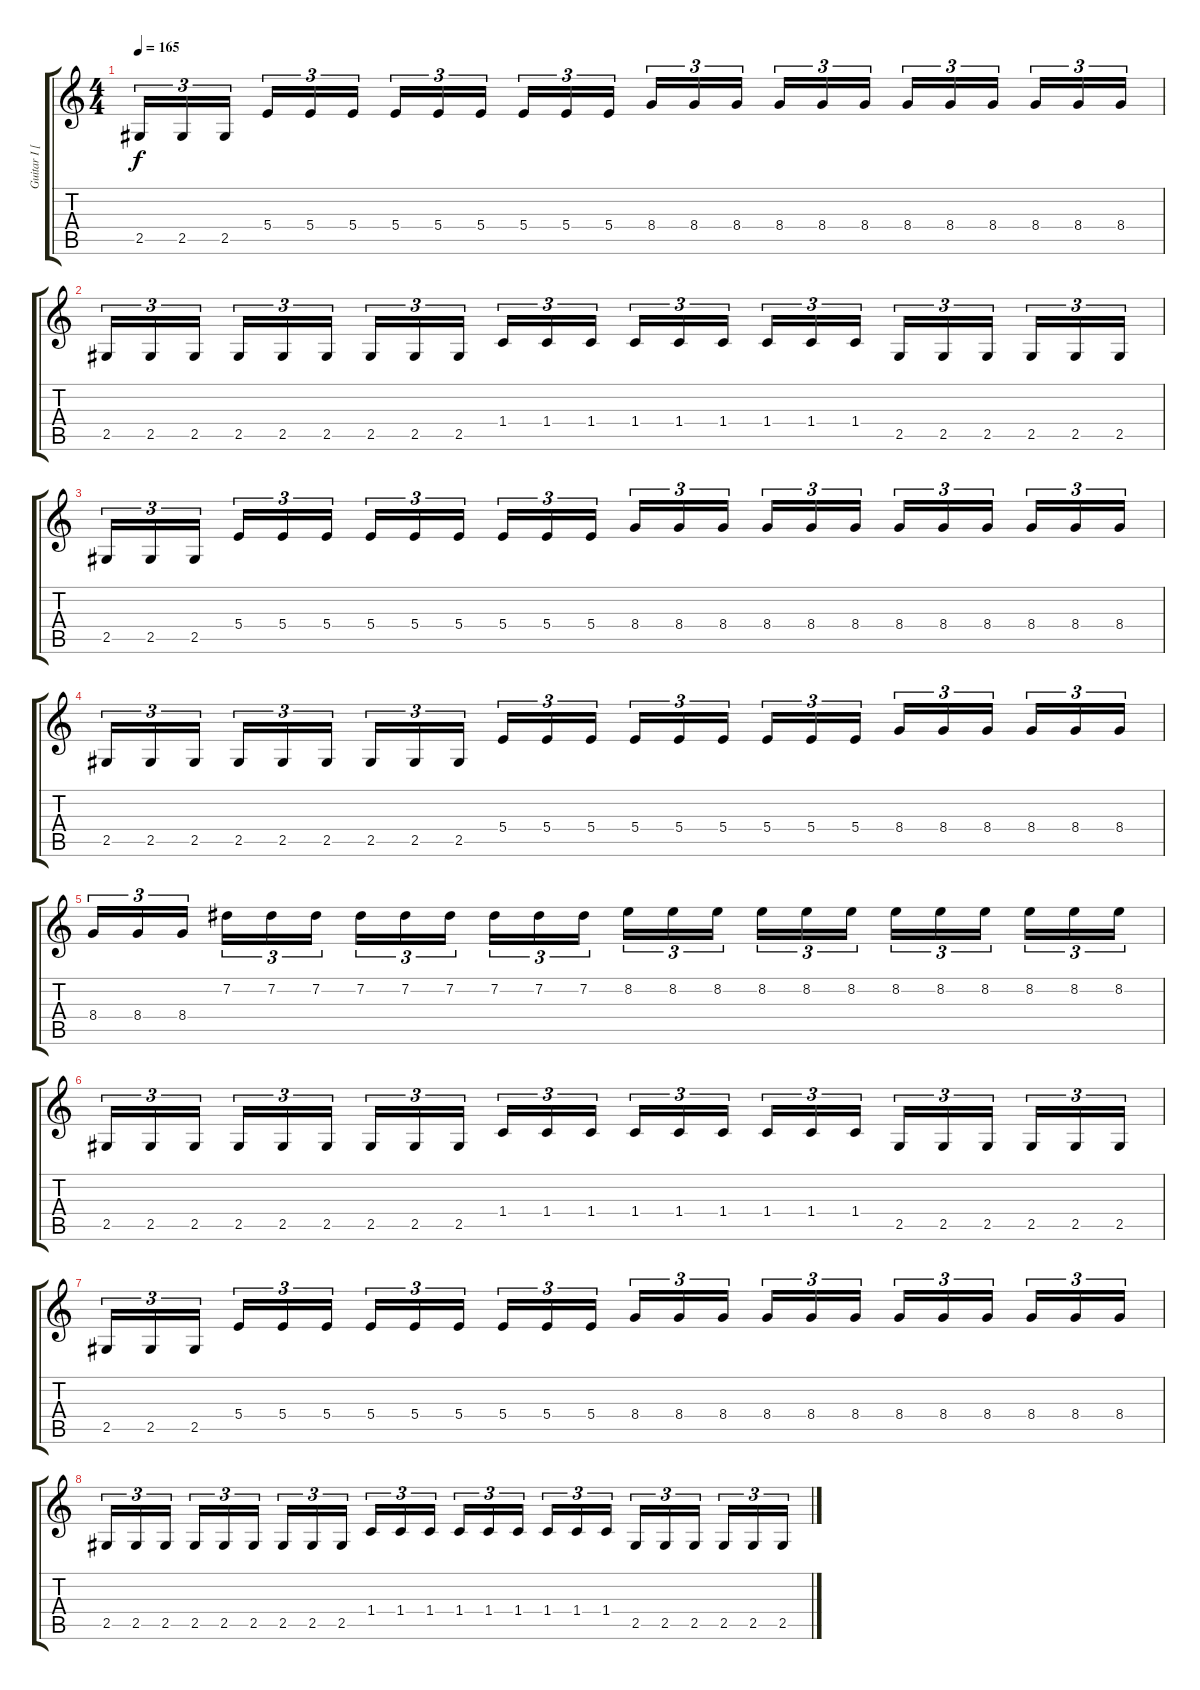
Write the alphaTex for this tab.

\track ("Guitar I [Ivar Peerson]" "Guitar I [") {instrument distortionguitar}
\staff {score tabs}
\tuning (Db4 Ab3 E3 B2 Gb2 Db2) {hide}
\ts (4 4)
\tempo 165
\clef g2
\ks c
2.5.16{tu (3 2) dy f} 2.5.16{tu (3 2)} 2.5.16{tu (3 2)} 5.4.16{tu (3 2)} 5.4.16{tu (3 2)} 5.4.16{tu (3 2)} 5.4.16{tu (3 2)} 5.4.16{tu (3 2)} 5.4.16{tu (3 2)} 5.4.16{tu (3 2)} 5.4.16{tu (3 2)} 5.4.16{tu (3 2)} 8.4.16{tu (3 2)} 8.4.16{tu (3 2)} 8.4.16{tu (3 2)} 8.4.16{tu (3 2)} 8.4.16{tu (3 2)} 8.4.16{tu (3 2)} 8.4.16{tu (3 2)} 8.4.16{tu (3 2)} 8.4.16{tu (3 2)} 8.4.16{tu (3 2)} 8.4.16{tu (3 2)} 8.4.16{tu (3 2)} |
2.5.16{tu (3 2)} 2.5.16{tu (3 2)} 2.5.16{tu (3 2)} 2.5.16{tu (3 2)} 2.5.16{tu (3 2)} 2.5.16{tu (3 2)} 2.5.16{tu (3 2)} 2.5.16{tu (3 2)} 2.5.16{tu (3 2)} 1.4.16{tu (3 2)} 1.4.16{tu (3 2)} 1.4.16{tu (3 2)} 1.4.16{tu (3 2)} 1.4.16{tu (3 2)} 1.4.16{tu (3 2)} 1.4.16{tu (3 2)} 1.4.16{tu (3 2)} 1.4.16{tu (3 2)} 2.5.16{tu (3 2)} 2.5.16{tu (3 2)} 2.5.16{tu (3 2)} 2.5.16{tu (3 2)} 2.5.16{tu (3 2)} 2.5.16{tu (3 2)} |
2.5.16{tu (3 2)} 2.5.16{tu (3 2)} 2.5.16{tu (3 2)} 5.4.16{tu (3 2)} 5.4.16{tu (3 2)} 5.4.16{tu (3 2)} 5.4.16{tu (3 2)} 5.4.16{tu (3 2)} 5.4.16{tu (3 2)} 5.4.16{tu (3 2)} 5.4.16{tu (3 2)} 5.4.16{tu (3 2)} 8.4.16{tu (3 2)} 8.4.16{tu (3 2)} 8.4.16{tu (3 2)} 8.4.16{tu (3 2)} 8.4.16{tu (3 2)} 8.4.16{tu (3 2)} 8.4.16{tu (3 2)} 8.4.16{tu (3 2)} 8.4.16{tu (3 2)} 8.4.16{tu (3 2)} 8.4.16{tu (3 2)} 8.4.16{tu (3 2)} |
2.5.16{tu (3 2)} 2.5.16{tu (3 2)} 2.5.16{tu (3 2)} 2.5.16{tu (3 2)} 2.5.16{tu (3 2)} 2.5.16{tu (3 2)} 2.5.16{tu (3 2)} 2.5.16{tu (3 2)} 2.5.16{tu (3 2)} 5.4.16{tu (3 2)} 5.4.16{tu (3 2)} 5.4.16{tu (3 2)} 5.4.16{tu (3 2)} 5.4.16{tu (3 2)} 5.4.16{tu (3 2)} 5.4.16{tu (3 2)} 5.4.16{tu (3 2)} 5.4.16{tu (3 2)} 8.4.16{tu (3 2)} 8.4.16{tu (3 2)} 8.4.16{tu (3 2)} 8.4.16{tu (3 2)} 8.4.16{tu (3 2)} 8.4.16{tu (3 2)} |
8.4.16{tu (3 2)} 8.4.16{tu (3 2)} 8.4.16{tu (3 2)} 7.2.16{tu (3 2)} 7.2.16{tu (3 2)} 7.2.16{tu (3 2)} 7.2.16{tu (3 2)} 7.2.16{tu (3 2)} 7.2.16{tu (3 2)} 7.2.16{tu (3 2)} 7.2.16{tu (3 2)} 7.2.16{tu (3 2)} 8.2.16{tu (3 2)} 8.2.16{tu (3 2)} 8.2.16{tu (3 2)} 8.2.16{tu (3 2)} 8.2.16{tu (3 2)} 8.2.16{tu (3 2)} 8.2.16{tu (3 2)} 8.2.16{tu (3 2)} 8.2.16{tu (3 2)} 8.2.16{tu (3 2)} 8.2.16{tu (3 2)} 8.2.16{tu (3 2)} |
2.5.16{tu (3 2)} 2.5.16{tu (3 2)} 2.5.16{tu (3 2)} 2.5.16{tu (3 2)} 2.5.16{tu (3 2)} 2.5.16{tu (3 2)} 2.5.16{tu (3 2)} 2.5.16{tu (3 2)} 2.5.16{tu (3 2)} 1.4.16{tu (3 2)} 1.4.16{tu (3 2)} 1.4.16{tu (3 2)} 1.4.16{tu (3 2)} 1.4.16{tu (3 2)} 1.4.16{tu (3 2)} 1.4.16{tu (3 2)} 1.4.16{tu (3 2)} 1.4.16{tu (3 2)} 2.5.16{tu (3 2)} 2.5.16{tu (3 2)} 2.5.16{tu (3 2)} 2.5.16{tu (3 2)} 2.5.16{tu (3 2)} 2.5.16{tu (3 2)} |
2.5.16{tu (3 2)} 2.5.16{tu (3 2)} 2.5.16{tu (3 2)} 5.4.16{tu (3 2)} 5.4.16{tu (3 2)} 5.4.16{tu (3 2)} 5.4.16{tu (3 2)} 5.4.16{tu (3 2)} 5.4.16{tu (3 2)} 5.4.16{tu (3 2)} 5.4.16{tu (3 2)} 5.4.16{tu (3 2)} 8.4.16{tu (3 2)} 8.4.16{tu (3 2)} 8.4.16{tu (3 2)} 8.4.16{tu (3 2)} 8.4.16{tu (3 2)} 8.4.16{tu (3 2)} 8.4.16{tu (3 2)} 8.4.16{tu (3 2)} 8.4.16{tu (3 2)} 8.4.16{tu (3 2)} 8.4.16{tu (3 2)} 8.4.16{tu (3 2)} |
2.5.16{tu (3 2)} 2.5.16{tu (3 2)} 2.5.16{tu (3 2)} 2.5.16{tu (3 2)} 2.5.16{tu (3 2)} 2.5.16{tu (3 2)} 2.5.16{tu (3 2)} 2.5.16{tu (3 2)} 2.5.16{tu (3 2)} 1.4.16{tu (3 2)} 1.4.16{tu (3 2)} 1.4.16{tu (3 2)} 1.4.16{tu (3 2)} 1.4.16{tu (3 2)} 1.4.16{tu (3 2)} 1.4.16{tu (3 2)} 1.4.16{tu (3 2)} 1.4.16{tu (3 2)} 2.5.16{tu (3 2)} 2.5.16{tu (3 2)} 2.5.16{tu (3 2)} 2.5.16{tu (3 2)} 2.5.16{tu (3 2)} 2.5.16{tu (3 2)}
